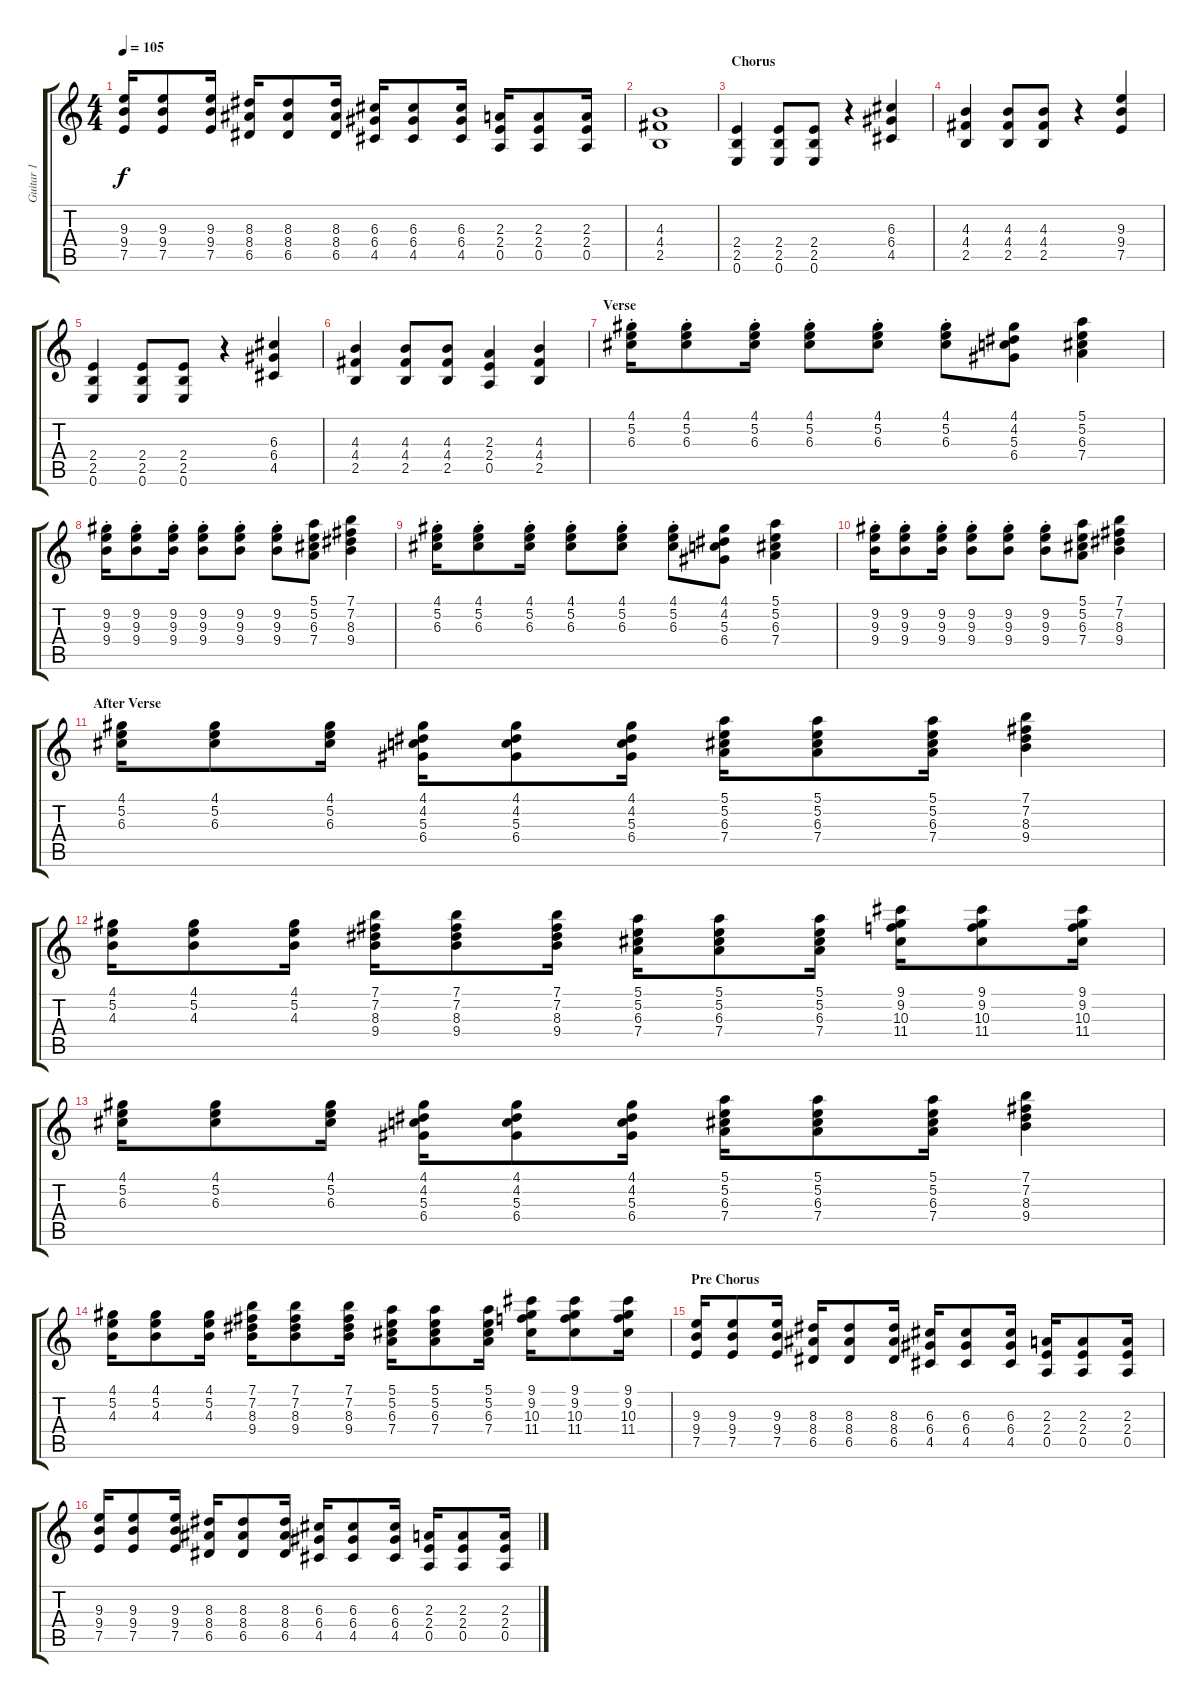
\track ("Guitar 1" "Guitar 1") {instrument overdrivenguitar}
\staff {score tabs}
\tuning (E4 B3 G3 D3 A2 E2) {hide}
\ts (4 4)
\tempo 105
\clef g2
\ks c
(9.3 9.4 7.5).16{dy f} (9.3 9.4 7.5).8 (9.3 9.4 7.5).16 (8.3 8.4 6.5).16 (8.3 8.4 6.5).8 (8.3 8.4 6.5).16 (6.3 6.4 4.5).16 (6.3 6.4 4.5).8 (6.3 6.4 4.5).16 (2.3 2.4 0.5).16 (2.3 2.4 0.5).8 (2.3 2.4 0.5).16 |
(4.3 4.4 2.5).1 |
\section ("" "Chorus")
(2.4 2.5 0.6).4 (2.4 2.5 0.6).8 (2.4 2.5 0.6).8 r.4 (6.3 6.4 4.5).4 |
(4.3 4.4 2.5).4 (4.3 4.4 2.5).8 (4.3 4.4 2.5).8 r.4 (9.3 9.4 7.5).4 |
(2.4 2.5 0.6).4 (2.4 2.5 0.6).8 (2.4 2.5 0.6).8 r.4 (6.3 6.4 4.5).4 |
(4.3 4.4 2.5).4 (4.3 4.4 2.5).8 (4.3 4.4 2.5).8 (2.3 2.4 0.5).4 (4.3 4.4 2.5).4 |
\section ("" "Verse")
(4.1{st} 5.2 6.3).16 (4.1{st} 5.2 6.3).8 (4.1{st} 5.2 6.3).16 (4.1{st} 5.2 6.3).8 (4.1{st} 5.2 6.3).8 (4.1{st} 5.2 6.3).8 (4.1 4.2 5.3 6.4).8 (5.1 5.2 6.3 7.4).4 |
(9.2{st} 9.3 9.4).16 (9.2{st} 9.3 9.4).8 (9.2{st} 9.3 9.4).16 (9.2{st} 9.3 9.4).8 (9.2{st} 9.3 9.4).8 (9.2{st} 9.3 9.4).8 (5.1 5.2 6.3 7.4).8 (7.1 7.2 8.3 9.4).4 |
(4.1{st} 5.2 6.3).16 (4.1{st} 5.2 6.3).8 (4.1{st} 5.2 6.3).16 (4.1{st} 5.2 6.3).8 (4.1{st} 5.2 6.3).8 (4.1{st} 5.2 6.3).8 (4.1 4.2 5.3 6.4).8 (5.1 5.2 6.3 7.4).4 |
(9.2{st} 9.3 9.4).16 (9.2{st} 9.3 9.4).8 (9.2{st} 9.3 9.4).16 (9.2{st} 9.3 9.4).8 (9.2{st} 9.3 9.4).8 (9.2{st} 9.3 9.4).8 (5.1 5.2 6.3 7.4).8 (7.1 7.2 8.3 9.4).4 |
\section ("" "After Verse")
(4.1 5.2 6.3).16 (4.1 5.2 6.3).8 (4.1 5.2 6.3).16 (4.1 4.2 5.3 6.4).16 (4.1 4.2 5.3 6.4).8 (4.1 4.2 5.3 6.4).16 (5.1 5.2 6.3 7.4).16 (5.1 5.2 6.3 7.4).8 (5.1 5.2 6.3 7.4).16 (7.1 7.2 8.3 9.4).4 |
(4.1 5.2 4.3).16 (4.1 5.2 4.3).8 (4.1 5.2 4.3).16 (7.1 7.2 8.3 9.4).16 (7.1 7.2 8.3 9.4).8 (7.1 7.2 8.3 9.4).16 (5.1 5.2 6.3 7.4).16 (5.1 5.2 6.3 7.4).8 (5.1 5.2 6.3 7.4).16 (9.1 9.2 10.3 11.4).16 (9.1 9.2 10.3 11.4).8 (9.1 9.2 10.3 11.4).16 |
(4.1 5.2 6.3).16 (4.1 5.2 6.3).8 (4.1 5.2 6.3).16 (4.1 4.2 5.3 6.4).16 (4.1 4.2 5.3 6.4).8 (4.1 4.2 5.3 6.4).16 (5.1 5.2 6.3 7.4).16 (5.1 5.2 6.3 7.4).8 (5.1 5.2 6.3 7.4).16 (7.1 7.2 8.3 9.4).4 |
(4.1 5.2 4.3).16 (4.1 5.2 4.3).8 (4.1 5.2 4.3).16 (7.1 7.2 8.3 9.4).16 (7.1 7.2 8.3 9.4).8 (7.1 7.2 8.3 9.4).16 (5.1 5.2 6.3 7.4).16 (5.1 5.2 6.3 7.4).8 (5.1 5.2 6.3 7.4).16 (9.1 9.2 10.3 11.4).16 (9.1 9.2 10.3 11.4).8 (9.1 9.2 10.3 11.4).16 |
\section ("" "Pre Chorus")
(9.3 9.4 7.5).16 (9.3 9.4 7.5).8 (9.3 9.4 7.5).16 (8.3 8.4 6.5).16 (8.3 8.4 6.5).8 (8.3 8.4 6.5).16 (6.3 6.4 4.5).16 (6.3 6.4 4.5).8 (6.3 6.4 4.5).16 (2.3 2.4 0.5).16 (2.3 2.4 0.5).8 (2.3 2.4 0.5).16 |
(9.3 9.4 7.5).16 (9.3 9.4 7.5).8 (9.3 9.4 7.5).16 (8.3 8.4 6.5).16 (8.3 8.4 6.5).8 (8.3 8.4 6.5).16 (6.3 6.4 4.5).16 (6.3 6.4 4.5).8 (6.3 6.4 4.5).16 (2.3 2.4 0.5).16 (2.3 2.4 0.5).8 (2.3 2.4 0.5).16
